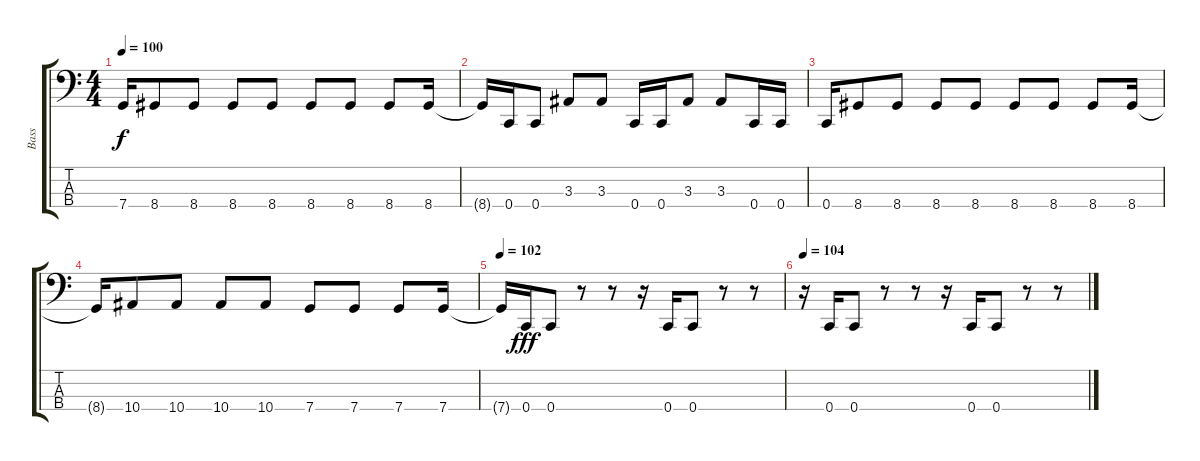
\track ("Bass" "Bass") {instrument electricbassfinger}
\staff {score tabs}
\tuning (F2 C2 G1 C1) {hide}
\ts (4 4)
\tempo 100
\clef f4
\ks c
7.4{t}.16{dy f} 8.4.8 8.4.8 8.4.8 8.4.8 8.4.8 8.4.8 8.4.8 8.4.16 |
8.4{t}.16 0.4.16 0.4.8 3.3.8 3.3.8 0.4.16 0.4.16 3.3.8 3.3.8 0.4.16 0.4.16 |
0.4.16 8.4.8 8.4.8 8.4.8 8.4.8 8.4.8 8.4.8 8.4.8 8.4.16 |
8.4{t}.16 10.4.8 10.4.8 10.4.8 10.4.8 7.4.8 7.4.8 7.4.8 7.4.16 |
\tempo 102
7.4{t}.16 0.4.16{dy fff} 0.4.8 r.8 r.8 r.16 0.4.16 0.4.8 r.8 r.8 |
\tempo 104
r.16 0.4.16 0.4.8 r.8 r.8 r.16 0.4.16 0.4.8 r.8 r.8
